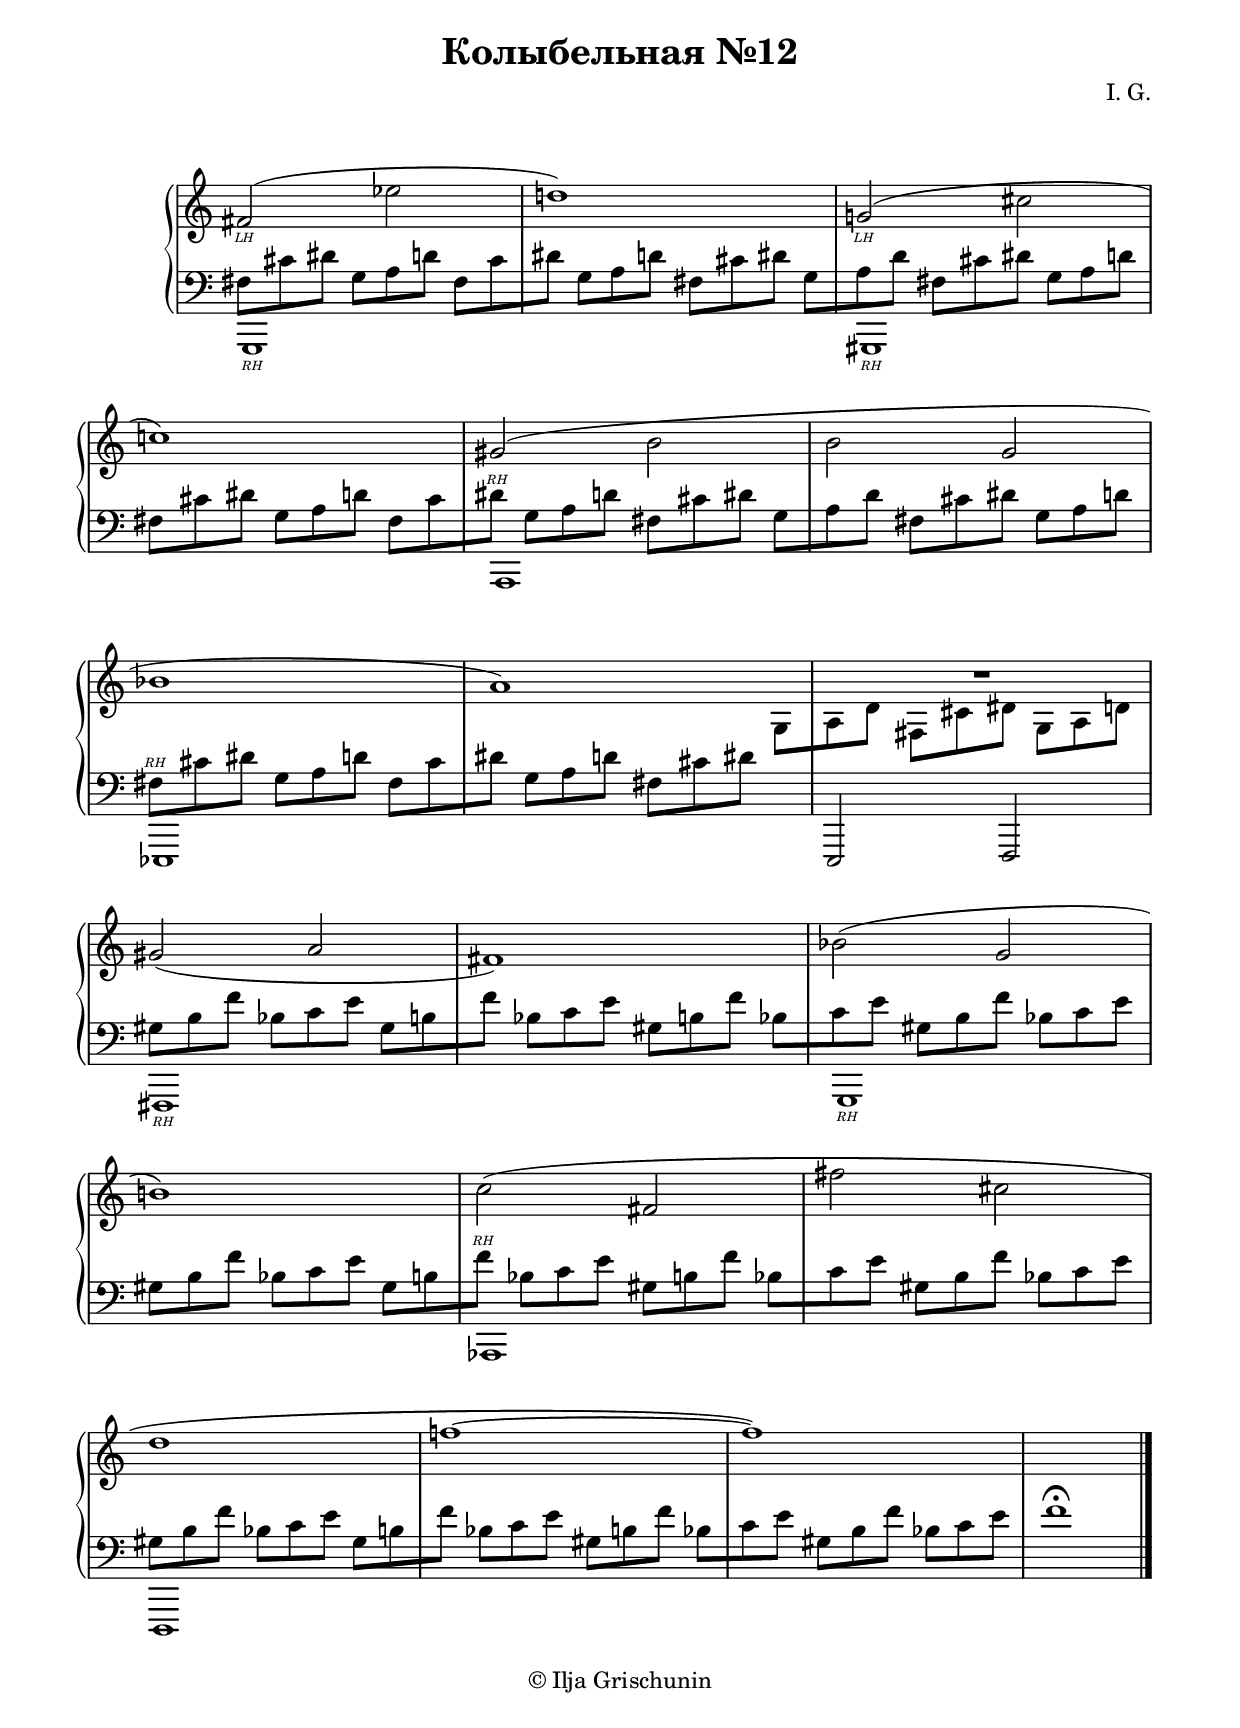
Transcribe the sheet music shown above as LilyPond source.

\version "2.19.15"

\language "deutsch"

\header {
  title = "Колыбельная №12"
  %meter = "Allegro"
  composer = "I. G."
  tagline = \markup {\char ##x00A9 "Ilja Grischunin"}
}

\paper {
  #(set-paper-size "a4")
  top-system-spacing #'basic-distance = #20
  top-markup-spacing #'basic-distance = #5
  markup-system-spacing #'basic-distance = #25
  system-system-spacing #'basic-distance = #18
  %score-system-spacing #'basic-distance = #40
  %score-markup-spacing #'basic-distance = #25
  last-bottom-spacing #'basic-distance = #20
  left-margin = 15
  right-margin = 15
}

\layout {
  \context {
    \Score
    \remove "Bar_number_engraver"
    %\override StaffGrouper.staff-staff-spacing.padding = #0
    %\override StaffGrouper.staff-staff-spacing.basic-distance = #1
  }
}

\version "2.19.15"

\language "deutsch"

lhBr = \markup {
  \path #0.1 #'((moveto 0 0)(rlineto -1 0)(rlineto 0 -2.5))
}
rhBr = \markup {
  \path #0.1 #'((moveto 0 0)(rlineto 1 0)(rlineto 0 2.25))
}
rhMark = \markup {
  \override #'(font-encoding . latin1) \italic "RH" 
}
lhMark = \markup {
  \override #'(font-encoding . latin1) \italic "LH" 
}
%%%%%%%%%%% RH %%%%%%%%%%%%
zwolfteRH = \relative {
  \clef treble
  \key c \major
  \override Staff.TimeSignature #'stencil = ##f
  %\override Fingering.staff-padding = #'()
  fis'2_\finger \lhMark ( es' d!1) g,!2_\finger \lhMark ( cis c!1) gis2( h h g b1 a)
  R1 % f!2_\finger \lhMark ( d' cis1) fis,2_\finger \lhMark ( c' h!1) g2( b b fis a1 gis)
  gis2( a fis1) b2( g h!1) c2( fis, fis' cis d1 f!~ f) s
  \bar "|."
}
%%%%%%%% DYNAMIC %%%%%%%%%%
dynamicZwolf = {
  \override Hairpin.to-barline = ##f
}
%%%%%%%%%%% LH %%%%%%%%%%%%
zwolfteLH = \relative {
  \clef bass
  \key c \major
  %\time 12/16
  %\override Fingering.staff-padding = #'()
  \override Staff.TimeSignature #'stencil = ##f
  <<
    {
      \stemDown
      \repeat unfold 5 {fis8[ cis' dis] g,[ a d]}
      fis,8[ cis' dis]\finger \rhMark g,[ a d]
      \repeat unfold 2 {fis,8[ cis' dis] g,[ a d]}
      fis,[ \finger \rhMark cis' dis] g,[ a d]
      fis,[ cis' dis] g,[ a d] fis,[ cis' dis] 
      \change Staff = RH
      g,[ a d] fis,[ cis' dis] g,[ a d]
      \change Staff = LH
      \repeat unfold 5 {gis,8[ h f'] b,[ c e]}
      gis,[ h f']\finger \rhMark b,[ c e]
      \repeat unfold 2 {gis,[ h f'] b,[ c e]}
      gis,[ h f'] b,[ c e]
      \repeat unfold 3 {gis,[ h f'] b,[ c e]}
    }
    \\
    {
      \stemUp
      g,,,1\finger \rhMark s gis\finger \rhMark s a s es s e2 f
      fis1\finger \rhMark s g\finger \rhMark s as s d, s s
    }
  >>
  f'''1\fermata
}


\score {
  \new PianoStaff
  \with {
    %\override StaffGrouper.staff-staff-spacing.basic-distance = #20
  }
  <<
    \new Staff = "RH" \zwolfteRH
    \new Staff = "LH" \zwolfteLH
  >>
}